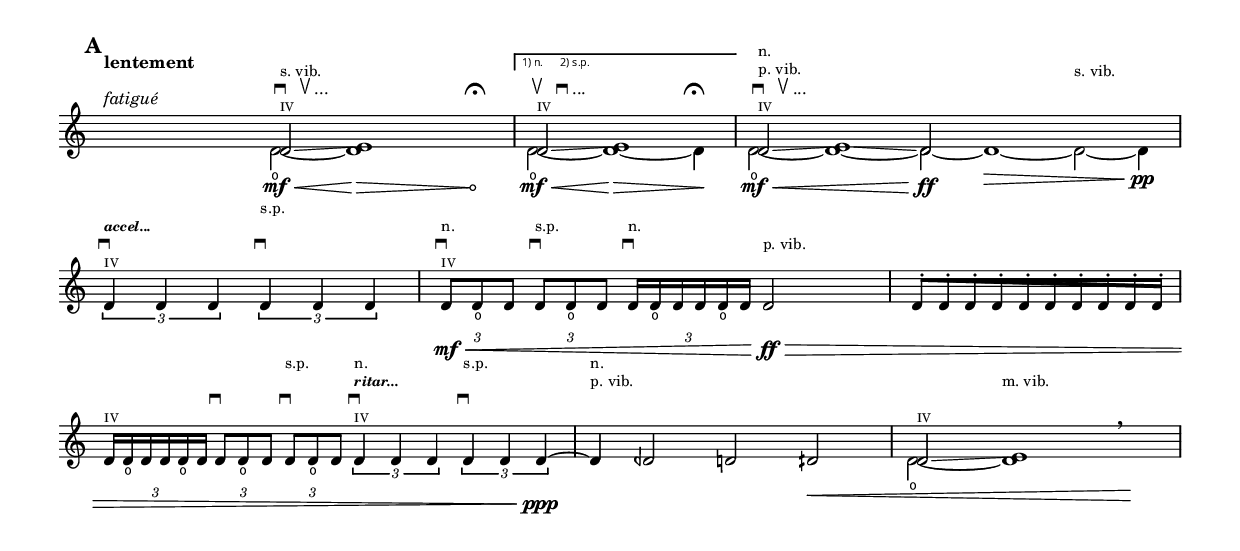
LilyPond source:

% Do not edit this file; it is automatically
% generated from Documentation/snippets/new
% This file is in the public domain.
%% Note: this file works from version 2.13.36
% #!lilypond lcp-extract.ly -*- coding: utf-8; -*-

%%%
%%% les-cinq-pieds:
%%% extract for the lilypond documentaton project
%%%

%% Title:	Les cinq pieds
%% Composer: 	David Séverin
%% Date:	Juillet 2007
%% Instrument:	Violon Solo
%% Dedication:	A mon épouse Lívia De Souza Vidal
%% Additional:	avec l'aide de Krzysztof Wagenaar

%% Statement:

%% Here by, I, the composer, agree that this extract of my composition
%% be in the public domain and can be part of, used and presented in
%% the LilyPond Documention Project.

%% Statement Date: Octber the 9th, 2008


\header {
  lsrtags = "headwords"
  texidoc = ""
  doctitle = "headword"
} % begin verbatim



\version "2.13.46"
#(set-global-staff-size 15)

%%%
%%% Abreviations
%%%

db         = \markup { \musicglyph #"scripts.downbow" }
dub        = \markup { \line { \musicglyph #"scripts.downbow" " " \musicglyph #"scripts.upbow" } }
dubetc     = \markup { \line { \musicglyph #"scripts.downbow" " " \musicglyph #"scripts.upbow" "..." } }

ub         = \markup { \musicglyph #"scripts.upbow" }
udb        = \markup { \line { \musicglyph #"scripts.upbow" " " \musicglyph #"scripts.downbow" } }
udbetc     = \markup { \line { \musicglyph #"scripts.upbow" " " \musicglyph #"scripts.downbow" "..." } }

fermaTa    = \markup \musicglyph #"scripts.ufermata"

accel   = \markup \tiny \italic \bold "accel..."
ritar   = \markup \tiny \italic \bold "ritar..."

ignore     = \override NoteColumn #'ignore-collision = ##t


%%
%% Strings
%%

svib           = \markup \small "s. vib."
pvib           = \markup \small "p. vib."
mvib           = \markup \small "m. vib."
sulp           = \markup \small "s.p."
norm           = \markup \small "n."

quatre         = \markup \teeny "IV"


%%
%% Shifting Notes
%%

shift      = \once \override NoteColumn #'force-hshift = #0.9
shifta     = \once \override NoteColumn #'force-hshift = #1.2
shiftb     = \once \override NoteColumn #'force-hshift = #1.4


%%
%% Hairpin
%%

% aniente        = "a niente"
aniente        = \once \override Hairpin #'circled-tip = ##t


%%
%% Tuplets
%%

tupletbp       = \once \override Staff.TupletBracket #'padding = #2.25


%%
%% Flag [Note Head - Stem]
%%

noflag         = \once \override Stem #'flag-style = #'no-flag

%%%
%%% Functions
%%%

#(define-markup-command (colmark layout props args)
  (markup-list?)
  (let ((entries (cons (list '(baseline-skip . 2.3)) props)
       ))
   (interpret-markup layout entries
    (make-column-markup
     (map (lambda (arg)
	   (markup arg))
      (reverse args))))))


%%%
%%% Instruments
%%%

ViolinSolo = \relative c' {

  \voiceOne

  \set Score.markFormatter     =  #format-mark-box-numbers
  \override Score.VoltaBracket #'font-name                  = #"sans"
  \override Score.VoltaBracket #'extra-offset               = #'(0 . 1)
  \override SpacingSpanner     #'uniform-stretching         = ##t


  %% Measure 1
  \time 25/8
  \mark \default
  r2 ^\markup \colmark { \italic "fatigué" " " \bold "lentement"} r4 r r8
  <<
    { \shift d2 \glissando ^\markup \colmark { \quatre \dubetc \svib } \shifta e1 } \\
    { d2 \open \mf \< ~ \aniente d1  \! \> r4 r ^\markup \colmark { " " \fermaTa } \! }
  >>


  %% Measure 2
  \time 7/4
  \set Score.repeatCommands = #'((volta "1) n.      2) s.p."))
  <<
    { \shift d2 \glissando ^\markup \colmark { \quatre \udbetc } \shifta e1 } \\
    { d2 \open \mf \< ~ d1 \! \> ~ d4 ^\markup \colmark { " " \fermaTa } \! }
  >>
  \set Score.repeatCommands = #'((volta #f))


  %% Measure 3
  \time 15/4
  <<
    { \shift d2 \glissando ^\markup \colmark { \quatre \dubetc \pvib \norm } \shifta e1 \glissando d2 } \\
    { d2 \open \mf \< ~ d1 ~ d2 \ff  ~ d1 \> ~ d2 ^\markup \colmark { " " " " \svib } ~ d4 \pp}
  >>
  \break

  %% Measure 4
  \time 4/4
  \stemUp
  \tupletDown
  \times 2/3 { d4 ^\markup \colmark { \quatre \db \accel } d d }
  \times 2/3 { d4 ^\markup \colmark { " " \db " " \sulp } d d }



  %% Measure 5
  \time 5/4
  \tupletbp \times 2/3 { d8 \mf \< ^\markup \colmark { \quatre \db \norm } d _\open d }
  \tupletbp \times 2/3 { d8 ^\markup \colmark { " " \db \sulp } d _\open d }
  \tupletbp \times 2/3 { d16 ^\markup \colmark { " " \db \norm } d _\open d d d _\open d }
  d2 \ff ^\markup \colmark { " " \pvib } \>


  %% Measure 6
  \time 5/8
  \once \override Beam #'grow-direction = #RIGHT  % \featherDurations #(ly:make-moment 2 3)
  { d16 \staccato
    [ d \staccato d \staccato d \staccato d \staccato d \staccato d \staccato d \staccato d \staccato d \staccato]
  }
  \break


  %% Measure 7
  \time 7/4
  \tupletbp \times 2/3 { d16 ^\markup \colmark { \quatre } d _\open d d d _\open d }
  \tupletbp \times 2/3 { d8 ^\markup \colmark { " " \db } d _\open d }
  \tupletbp \times 2/3 { d8 ^\markup \colmark { " " \db " " \sulp } d _\open d }
  \times 2/3 { d4 ^\markup \colmark { \quatre \db \ritar \norm } d d }
  \times 2/3 { d4 ^\markup \colmark { " " \db " " \sulp } d d \ppp ~ }


  %% Measure 8
  d4 ^\markup \colmark { " " " " \pvib \norm }
  deh2 d dih \<


  %% Measure 9
  <<
    { \shift d2 \glissando ^\markup \colmark { \quatre } \shifta e1 } \\
    { d2 \open ~ d1  ^\markup \colmark { " " " " \mvib } }
  >>
  \breathe r4 \!

}


%%%
%%% Score
%%%

\score {

  <<
    \relative <<
      \new Staff \ViolinSolo
    >>

    \override Score.Rest #'transparent = ##t
    \set Score.defaultBarType          = "empty"
  >>

  \layout  {
    indent       = 0.0
    \context {
      \Staff
      \remove "Time_signature_engraver"
    }
    \context {
      \Score
      \remove "Bar_number_engraver"
    }
  }
}
